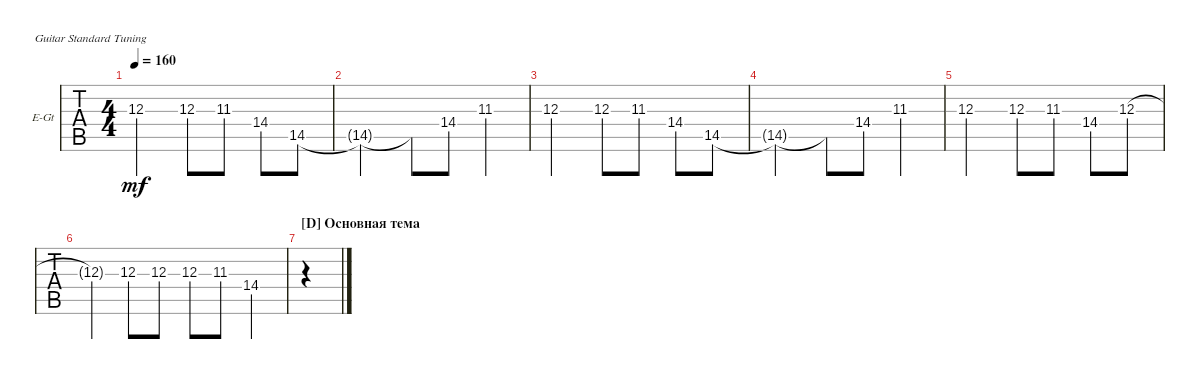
\bracketExtendMode groupsimilarinstruments
\firstSystemTrackNameOrientation horizontal
\otherSystemsTrackNameOrientation horizontal
\track ("Electric Guitar" "E-Gt") {instrument distortionguitar}
\staff {tabs}
\tuning (E4 B3 G3 D3 A2 E2)
\ts (4 4)
\tempo 160
\clef g2
\scale
0.333333
\ks c
12.3.2{dy mf} 12.3.8 11.3.8 14.4.8 14.5.8 |
\scale
0.333333 14.5{t}.2 14.5{t}.8 14.4.8 11.3.4 |
\scale
0.333333 12.3.2 12.3.8 11.3.8 14.4.8 14.5.8 |
\scale
0.333333 14.5{t}.2 14.5{t}.8 14.4.8 11.3.4 |
\scale
0.333333 12.3.2 12.3.8 11.3.8 14.4.8 12.3.8 |
\scale
0.333333 12.3{t}.4 12.3.8 12.3.8 12.3.8 11.3.8 14.4.4 |
\section ("D" "Основная тема")
\scale
0.333333 |
\scale
0.333333 |
\scale
0.333333 |
\scale
0.333333 |
\scale
0.333333 |
\scale
0.333333 |
\scale
0.333333 |
\scale
0.333333 |
\scale
0.333333 |
\scale
0.333333
